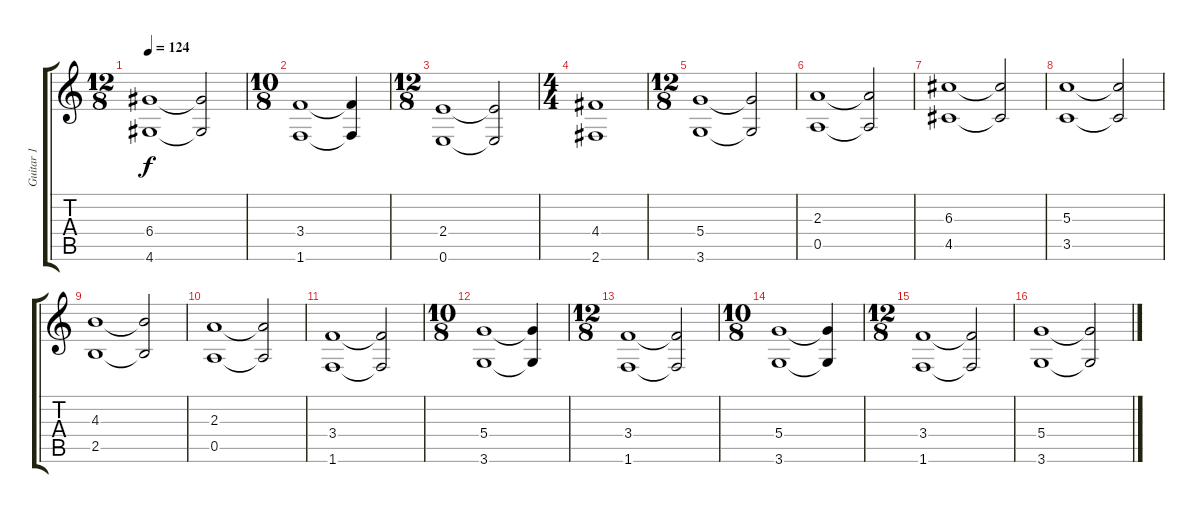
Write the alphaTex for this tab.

\track ("Guitar 1" "Guitar 1") {instrument acousticguitarsteel}
\staff {score tabs}
\tuning (E4 B3 G3 D3 A2 E2) {hide}
\ts (12 8)
\tempo 124
\clef g2
\ks c
(6.4 4.6).1{dy f} (6.4{t} 4.6{t}).2 |
\ts (10 8)
(3.4 1.6).1 (3.4{t} 1.6{t}).4 |
\ts (12 8)
(2.4 0.6).1 (2.4{t} 0.6{t}).2 |
\ts (4 4)
(4.4 2.6).1 |
\ts (12 8)
(5.4 3.6).1 (5.4{t} 3.6{t}).2 |
(2.3 0.5).1 (2.3{t} 0.5{t}).2 |
(6.3 4.5).1 (6.3{t} 4.5{t}).2 |
(5.3 3.5).1 (5.3{t} 3.5{t}).2 |
(4.3 2.5).1 (4.3{t} 2.5{t}).2 |
(2.3 0.5).1 (2.3{t} 0.5{t}).2 |
(3.4 1.6).1 (3.4{t} 1.6{t}).2 |
\ts (10 8)
(5.4 3.6).1 (5.4{t} 3.6{t}).4 |
\ts (12 8)
(3.4 1.6).1 (3.4{t} 1.6{t}).2 |
\ts (10 8)
(5.4 3.6).1 (5.4{t} 3.6{t}).4 |
\ts (12 8)
(3.4 1.6).1 (3.4{t} 1.6{t}).2 |
(5.4 3.6).1 (5.4{t} 3.6{t}).2
